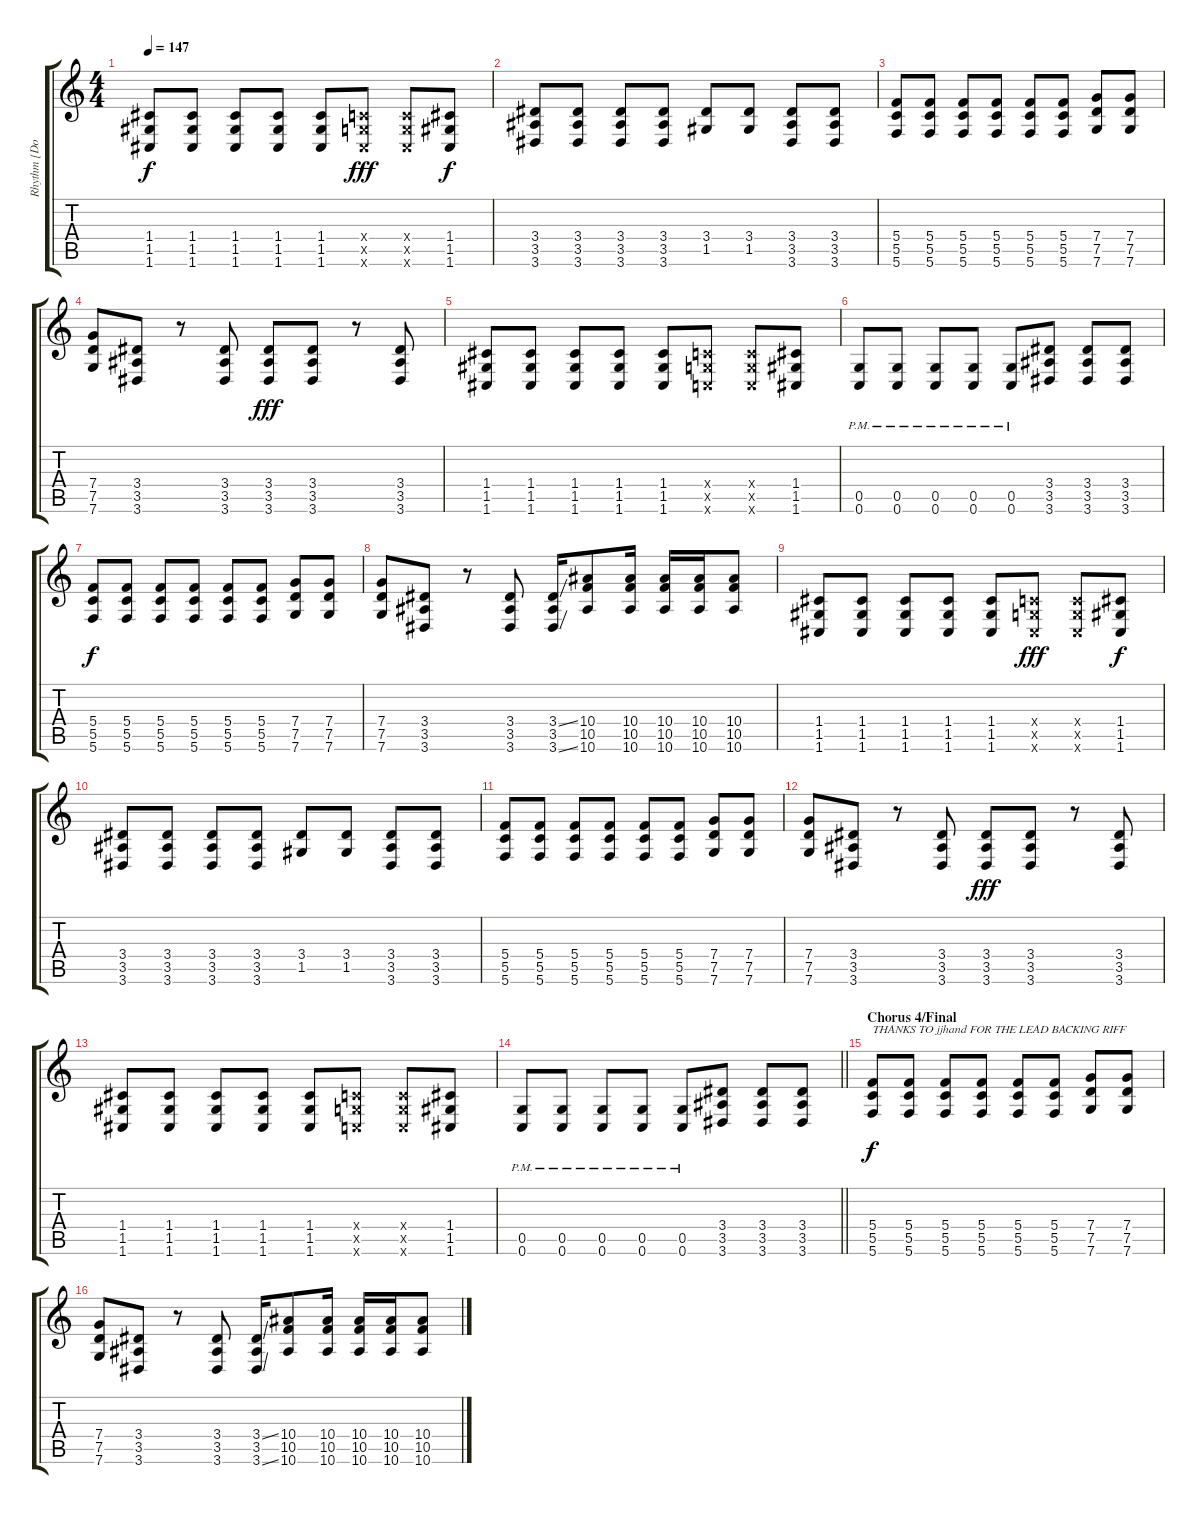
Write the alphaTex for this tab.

\track ("Rhythm [Donegan]" "Rhythm [Do") {instrument distortionguitar}
\staff {score tabs}
\tuning (D4 A3 F3 C3 G2 C2) {hide}
\ts (4 4)
\tempo 147
\clef g2
\ks c
(1.4 1.5 1.6).8{dy f} (1.4 1.5 1.6).8 (1.4 1.5 1.6).8 (1.4 1.5 1.6).8 (1.4 1.5 1.6).8 (0.4{x} 0.5{x} 1.6{x}).8{dy fff} (0.4{x} 0.5{x} 1.6{x}).8 (1.4 1.5 1.6).8{dy f} |
(3.4 3.5 3.6).8 (3.4 3.5 3.6).8 (3.4 3.5 3.6).8 (3.4 3.5 3.6).8 (3.4 1.5).8 (3.4 1.5).8 (3.4 3.5 3.6).8 (3.4 3.5 3.6).8 |
(5.4 5.5 5.6).8 (5.4 5.5 5.6).8 (5.4 5.5 5.6).8 (5.4 5.5 5.6).8 (5.4 5.5 5.6).8 (5.4 5.5 5.6).8 (7.4 7.5 7.6).8 (7.4 7.5 7.6).8 |
(7.4 7.5 7.6).8 (3.4 3.5 3.6).8 r.8 (3.4 3.5 3.6).8 (3.4 3.5 3.6).8{dy fff} (3.4 3.5 3.6).8 r.8 (3.4 3.5 3.6).8 |
(1.4 1.5 1.6).8 (1.4 1.5 1.6).8 (1.4 1.5 1.6).8 (1.4 1.5 1.6).8 (1.4 1.5 1.6).8 (0.4{x} 0.5{x} 0.6{x}).8 (0.4{x} 0.5{x} 0.6{x}).8 (1.4 1.5 1.6).8 |
(0.5{pm} 0.6{pm}).8 (0.5{pm} 0.6{pm}).8 (0.5{pm} 0.6{pm}).8 (0.5{pm} 0.6{pm}).8 (0.5{pm} 0.6{pm}).8 (3.4 3.5 3.6).8 (3.4 3.5 3.6).8 (3.4 3.5 3.6).8 |
(5.4 5.5 5.6).8{dy f} (5.4 5.5 5.6).8 (5.4 5.5 5.6).8 (5.4 5.5 5.6).8 (5.4 5.5 5.6).8 (5.4 5.5 5.6).8 (7.4 7.5 7.6).8 (7.4 7.5 7.6).8 |
(7.4 7.5 7.6).8 (3.4 3.5 3.6).8 r.8 (3.4 3.5 3.6).8 (3.4{ss} 3.5 3.6{ss}).16 (10.4 10.5 10.6).8 (10.4 10.5 10.6).16 (10.4 10.5 10.6).16 (10.4 10.5 10.6).16 (10.4 10.5 10.6).8 |
(1.4 1.5 1.6).8 (1.4 1.5 1.6).8 (1.4 1.5 1.6).8 (1.4 1.5 1.6).8 (1.4 1.5 1.6).8 (0.4{x} 0.5{x} 1.6{x}).8{dy fff} (0.4{x} 0.5{x} 1.6{x}).8 (1.4 1.5 1.6).8{dy f} |
(3.4 3.5 3.6).8 (3.4 3.5 3.6).8 (3.4 3.5 3.6).8 (3.4 3.5 3.6).8 (3.4 1.5).8 (3.4 1.5).8 (3.4 3.5 3.6).8 (3.4 3.5 3.6).8 |
(5.4 5.5 5.6).8 (5.4 5.5 5.6).8 (5.4 5.5 5.6).8 (5.4 5.5 5.6).8 (5.4 5.5 5.6).8 (5.4 5.5 5.6).8 (7.4 7.5 7.6).8 (7.4 7.5 7.6).8 |
(7.4 7.5 7.6).8 (3.4 3.5 3.6).8 r.8 (3.4 3.5 3.6).8 (3.4 3.5 3.6).8{dy fff} (3.4 3.5 3.6).8 r.8 (3.4 3.5 3.6).8 |
(1.4 1.5 1.6).8 (1.4 1.5 1.6).8 (1.4 1.5 1.6).8 (1.4 1.5 1.6).8 (1.4 1.5 1.6).8 (0.4{x} 0.5{x} 0.6{x}).8 (0.4{x} 0.5{x} 0.6{x}).8 (1.4 1.5 1.6).8 |
\barLineRight lightlight
(0.5{pm} 0.6{pm}).8 (0.5{pm} 0.6{pm}).8 (0.5{pm} 0.6{pm}).8 (0.5{pm} 0.6{pm}).8 (0.5{pm} 0.6{pm}).8 (3.4 3.5 3.6).8 (3.4 3.5 3.6).8 (3.4 3.5 3.6).8 |
\section ("" "Chorus 4/Final")
(5.4 5.5 5.6).8{txt "THANKS TO jjhand FOR THE LEAD BACKING RIFF" dy f} (5.4 5.5 5.6).8 (5.4 5.5 5.6).8 (5.4 5.5 5.6).8 (5.4 5.5 5.6).8 (5.4 5.5 5.6).8 (7.4 7.5 7.6).8 (7.4 7.5 7.6).8 |
(7.4 7.5 7.6).8 (3.4 3.5 3.6).8 r.8 (3.4 3.5 3.6).8 (3.4{ss} 3.5 3.6{ss}).16 (10.4 10.5 10.6).8 (10.4 10.5 10.6).16 (10.4 10.5 10.6).16 (10.4 10.5 10.6).16 (10.4 10.5 10.6).8
